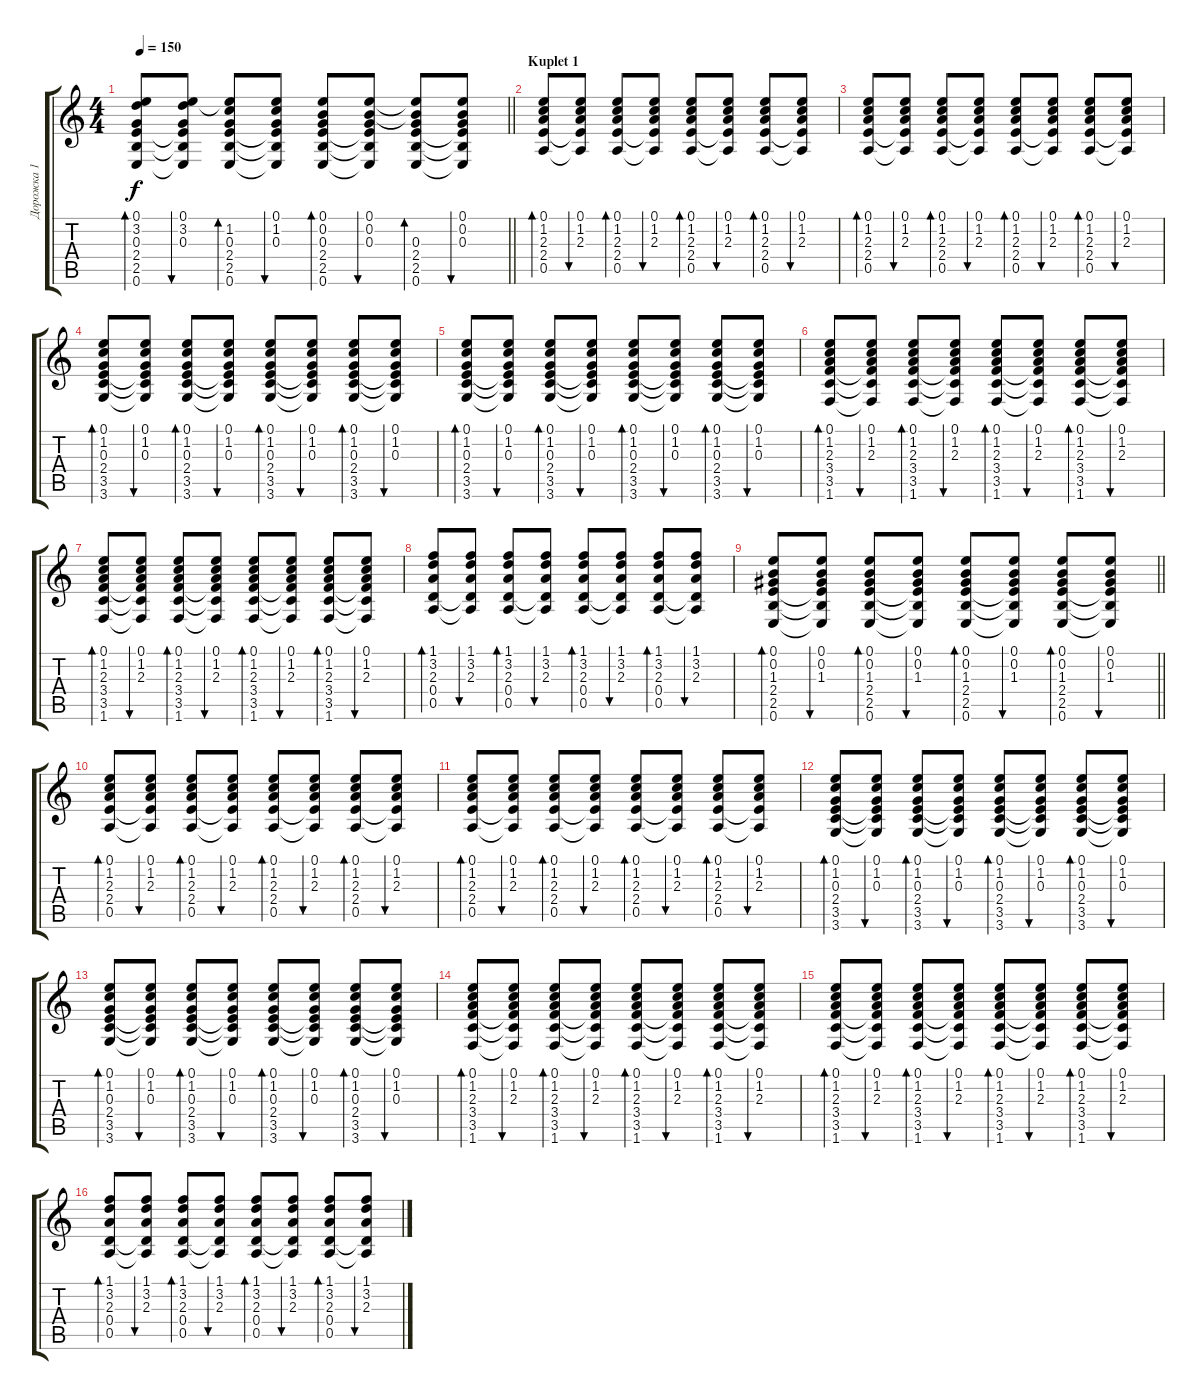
\track ("Дорожка 1" "Дорожка 1") {instrument acousticguitarsteel}
\staff {score tabs}
\tuning (E4 B3 G3 D3 A2 E2) {hide}
\ts (4 4)
\tempo 150
\clef g2
\barLineRight lightlight
\ks c
(0.1 3.2 0.3 2.4 2.5 0.6).8{bd 60 dy f} (0.1 3.2 0.3 2.4{t} 2.5{t} 0.6{t}).8{bu 60} (0.1{t} 1.2 0.3 2.4 2.5 0.6).8{bd 60} (0.1 1.2 0.3 2.4{t} 2.5{t} 0.6{t}).8{bu 60} (0.1 0.2 0.3 2.4 2.5 0.6).8{bd 60} (0.1 0.2 0.3 2.4{t} 2.5{t} 0.6{t}).8{bu 60} (0.1{t} 0.2{t} 0.3 2.4 2.5 0.6).8{bd 60} (0.1 0.2 0.3 2.4{t} 2.5{t} 0.6{t}).8{bu 60} |
\section ("" "Kuplet 1")
(0.1 1.2 2.3 2.4 0.5).8{bd 60} (0.1 1.2 2.3 2.4{t} 0.5{t}).8{bu 60} (0.1 1.2 2.3 2.4 0.5).8{bd 60} (0.1 1.2 2.3 2.4{t} 0.5{t}).8{bu 60} (0.1 1.2 2.3 2.4 0.5).8{bd 60} (0.1 1.2 2.3 2.4{t} 0.5{t}).8{bu 60} (0.1 1.2 2.3 2.4 0.5).8{bd 60} (0.1 1.2 2.3 2.4{t} 0.5{t}).8{bu 60} |
(0.1 1.2 2.3 2.4 0.5).8{bd 60} (0.1 1.2 2.3 2.4{t} 0.5{t}).8{bu 60} (0.1 1.2 2.3 2.4 0.5).8{bd 60} (0.1 1.2 2.3 2.4{t} 0.5{t}).8{bu 60} (0.1 1.2 2.3 2.4 0.5).8{bd 60} (0.1 1.2 2.3 2.4{t} 0.5{t}).8{bu 60} (0.1 1.2 2.3 2.4 0.5).8{bd 60} (0.1 1.2 2.3 2.4{t} 0.5{t}).8{bu 60} |
(0.1 1.2 0.3 2.4 3.5 3.6).8{bd 60} (0.1 1.2 0.3 2.4{t} 3.5{t} 3.6{t}).8{bu 60} (0.1 1.2 0.3 2.4 3.5 3.6).8{bd 60} (0.1 1.2 0.3 2.4{t} 3.5{t} 3.6{t}).8{bu 60} (0.1 1.2 0.3 2.4 3.5 3.6).8{bd 60} (0.1 1.2 0.3 2.4{t} 3.5{t} 3.6{t}).8{bu 60} (0.1 1.2 0.3 2.4 3.5 3.6).8{bd 60} (0.1 1.2 0.3 2.4{t} 3.5{t} 3.6{t}).8{bu 60} |
(0.1 1.2 0.3 2.4 3.5 3.6).8{bd 60} (0.1 1.2 0.3 2.4{t} 3.5{t} 3.6{t}).8{bu 60} (0.1 1.2 0.3 2.4 3.5 3.6).8{bd 60} (0.1 1.2 0.3 2.4{t} 3.5{t} 3.6{t}).8{bu 60} (0.1 1.2 0.3 2.4 3.5 3.6).8{bd 60} (0.1 1.2 0.3 2.4{t} 3.5{t} 3.6{t}).8{bu 60} (0.1 1.2 0.3 2.4 3.5 3.6).8{bd 60} (0.1 1.2 0.3 2.4{t} 3.5{t} 3.6{t}).8{bu 60} |
(0.1 1.2 2.3 3.4 3.5 1.6).8{bd 60} (0.1 1.2 2.3 3.4{t} 3.5{t} 1.6{t}).8{bu 60} (0.1 1.2 2.3 3.4 3.5 1.6).8{bd 60} (0.1 1.2 2.3 3.4{t} 3.5{t} 1.6{t}).8{bu 60} (0.1 1.2 2.3 3.4 3.5 1.6).8{bd 60} (0.1 1.2 2.3 3.4{t} 3.5{t} 1.6{t}).8{bu 60} (0.1 1.2 2.3 3.4 3.5 1.6).8{bd 60} (0.1 1.2 2.3 3.4{t} 3.5{t} 1.6{t}).8{bu 60} |
(0.1 1.2 2.3 3.4 3.5 1.6).8{bd 60} (0.1 1.2 2.3 3.4{t} 3.5{t} 1.6{t}).8{bu 60} (0.1 1.2 2.3 3.4 3.5 1.6).8{bd 60} (0.1 1.2 2.3 3.4{t} 3.5{t} 1.6{t}).8{bu 60} (0.1 1.2 2.3 3.4 3.5 1.6).8{bd 60} (0.1 1.2 2.3 3.4{t} 3.5{t} 1.6{t}).8{bu 60} (0.1 1.2 2.3 3.4 3.5 1.6).8{bd 60} (0.1 1.2 2.3 3.4{t} 3.5{t} 1.6{t}).8{bu 60} |
(1.1 3.2 2.3 0.4 0.5).8{bd 60} (1.1 3.2 2.3 0.4{t} 0.5{t}).8{bu 60} (1.1 3.2 2.3 0.4 0.5).8{bd 60} (1.1 3.2 2.3 0.4{t} 0.5{t}).8{bu 60} (1.1 3.2 2.3 0.4 0.5).8{bd 60} (1.1 3.2 2.3 0.4{t} 0.5{t}).8{bu 60} (1.1 3.2 2.3 0.4 0.5).8{bd 60} (1.1 3.2 2.3 0.4{t} 0.5{t}).8{bu 60} |
\barLineRight lightlight
(0.1 0.2 1.3 2.4 2.5 0.6).8{bd 60} (0.1 0.2 1.3 2.4{t} 2.5{t} 0.6{t}).8{bu 60} (0.1 0.2 1.3 2.4 2.5 0.6).8{bd 60} (0.1 0.2 1.3 2.4{t} 2.5{t} 0.6{t}).8{bu 60} (0.1 0.2 1.3 2.4 2.5 0.6).8{bd 60} (0.1 0.2 1.3 2.4{t} 2.5{t} 0.6{t}).8{bu 60} (0.1 0.2 1.3 2.4 2.5 0.6).8{bd 60} (0.1 0.2 1.3 2.4{t} 2.5{t} 0.6{t}).8{bu 60} |
(0.1 1.2 2.3 2.4 0.5).8{bd 60} (0.1 1.2 2.3 2.4{t} 0.5{t}).8{bu 60} (0.1 1.2 2.3 2.4 0.5).8{bd 60} (0.1 1.2 2.3 2.4{t} 0.5{t}).8{bu 60} (0.1 1.2 2.3 2.4 0.5).8{bd 60} (0.1 1.2 2.3 2.4{t} 0.5{t}).8{bu 60} (0.1 1.2 2.3 2.4 0.5).8{bd 60} (0.1 1.2 2.3 2.4{t} 0.5{t}).8{bu 60} |
(0.1 1.2 2.3 2.4 0.5).8{bd 60} (0.1 1.2 2.3 2.4{t} 0.5{t}).8{bu 60} (0.1 1.2 2.3 2.4 0.5).8{bd 60} (0.1 1.2 2.3 2.4{t} 0.5{t}).8{bu 60} (0.1 1.2 2.3 2.4 0.5).8{bd 60} (0.1 1.2 2.3 2.4{t} 0.5{t}).8{bu 60} (0.1 1.2 2.3 2.4 0.5).8{bd 60} (0.1 1.2 2.3 2.4{t} 0.5{t}).8{bu 60} |
(0.1 1.2 0.3 2.4 3.5 3.6).8{bd 60} (0.1 1.2 0.3 2.4{t} 3.5{t} 3.6{t}).8{bu 60} (0.1 1.2 0.3 2.4 3.5 3.6).8{bd 60} (0.1 1.2 0.3 2.4{t} 3.5{t} 3.6{t}).8{bu 60} (0.1 1.2 0.3 2.4 3.5 3.6).8{bd 60} (0.1 1.2 0.3 2.4{t} 3.5{t} 3.6{t}).8{bu 60} (0.1 1.2 0.3 2.4 3.5 3.6).8{bd 60} (0.1 1.2 0.3 2.4{t} 3.5{t} 3.6{t}).8{bu 60} |
(0.1 1.2 0.3 2.4 3.5 3.6).8{bd 60} (0.1 1.2 0.3 2.4{t} 3.5{t} 3.6{t}).8{bu 60} (0.1 1.2 0.3 2.4 3.5 3.6).8{bd 60} (0.1 1.2 0.3 2.4{t} 3.5{t} 3.6{t}).8{bu 60} (0.1 1.2 0.3 2.4 3.5 3.6).8{bd 60} (0.1 1.2 0.3 2.4{t} 3.5{t} 3.6{t}).8{bu 60} (0.1 1.2 0.3 2.4 3.5 3.6).8{bd 60} (0.1 1.2 0.3 2.4{t} 3.5{t} 3.6{t}).8{bu 60} |
(0.1 1.2 2.3 3.4 3.5 1.6).8{bd 60} (0.1 1.2 2.3 3.4{t} 3.5{t} 1.6{t}).8{bu 60} (0.1 1.2 2.3 3.4 3.5 1.6).8{bd 60} (0.1 1.2 2.3 3.4{t} 3.5{t} 1.6{t}).8{bu 60} (0.1 1.2 2.3 3.4 3.5 1.6).8{bd 60} (0.1 1.2 2.3 3.4{t} 3.5{t} 1.6{t}).8{bu 60} (0.1 1.2 2.3 3.4 3.5 1.6).8{bd 60} (0.1 1.2 2.3 3.4{t} 3.5{t} 1.6{t}).8{bu 60} |
(0.1 1.2 2.3 3.4 3.5 1.6).8{bd 60} (0.1 1.2 2.3 3.4{t} 3.5{t} 1.6{t}).8{bu 60} (0.1 1.2 2.3 3.4 3.5 1.6).8{bd 60} (0.1 1.2 2.3 3.4{t} 3.5{t} 1.6{t}).8{bu 60} (0.1 1.2 2.3 3.4 3.5 1.6).8{bd 60} (0.1 1.2 2.3 3.4{t} 3.5{t} 1.6{t}).8{bu 60} (0.1 1.2 2.3 3.4 3.5 1.6).8{bd 60} (0.1 1.2 2.3 3.4{t} 3.5{t} 1.6{t}).8{bu 60} |
(1.1 3.2 2.3 0.4 0.5).8{bd 60} (1.1 3.2 2.3 0.4{t} 0.5{t}).8{bu 60} (1.1 3.2 2.3 0.4 0.5).8{bd 60} (1.1 3.2 2.3 0.4{t} 0.5{t}).8{bu 60} (1.1 3.2 2.3 0.4 0.5).8{bd 60} (1.1 3.2 2.3 0.4{t} 0.5{t}).8{bu 60} (1.1 3.2 2.3 0.4 0.5).8{bd 60} (1.1 3.2 2.3 0.4{t} 0.5{t}).8{bu 60}
